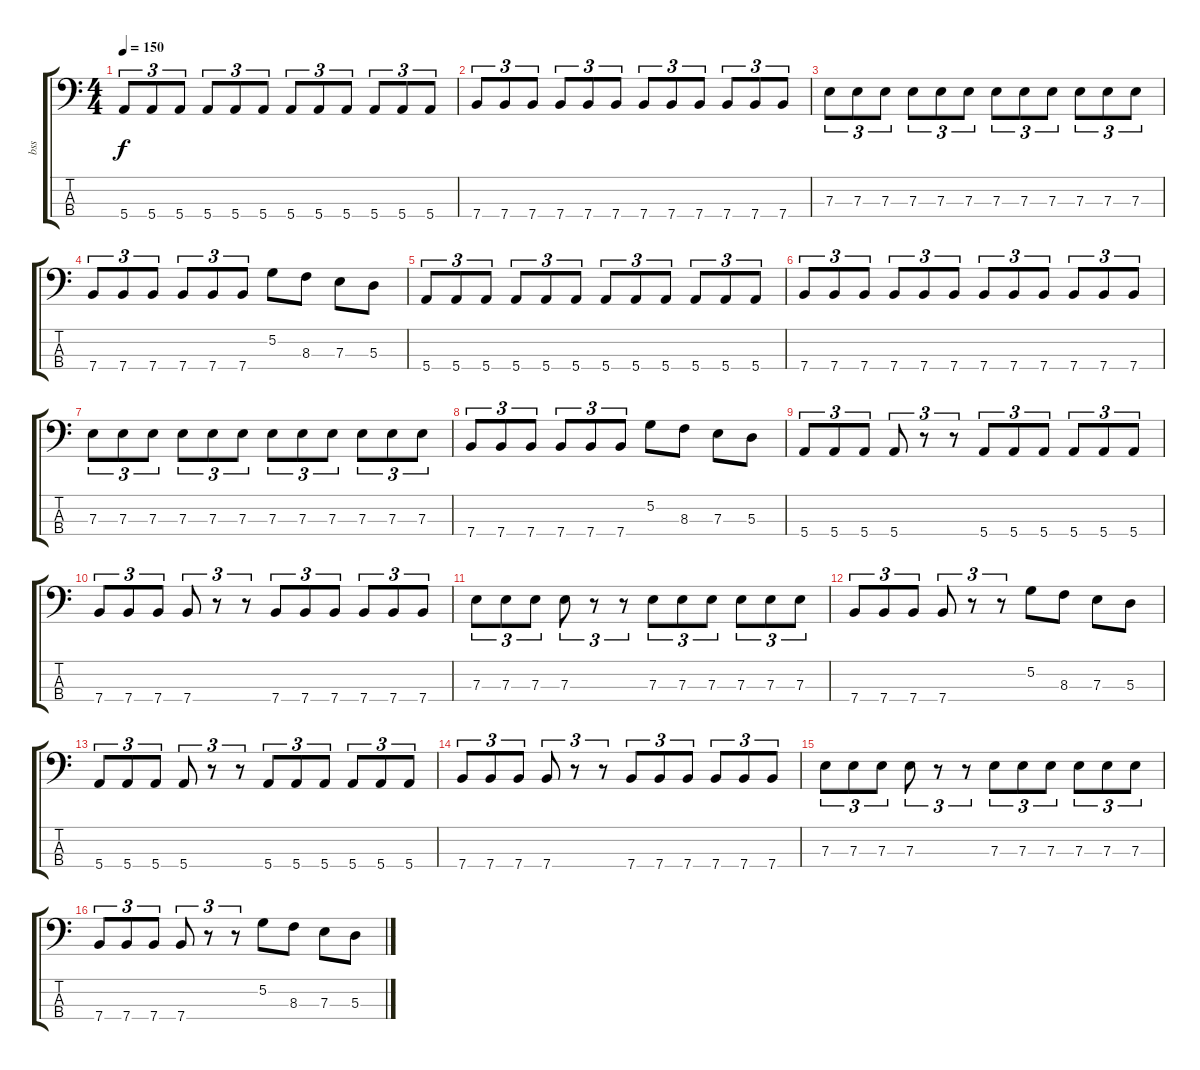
\track ("bss" "bss") {instrument electricbasspick}
\staff {score tabs}
\tuning (G2 D2 A1 E1) {hide}
\ts (4 4)
\tempo 150
\clef f4
\ks c
5.4.8{tu (3 2) dy f} 5.4.8{tu (3 2)} 5.4.8{tu (3 2)} 5.4.8{tu (3 2)} 5.4.8{tu (3 2)} 5.4.8{tu (3 2)} 5.4.8{tu (3 2)} 5.4.8{tu (3 2)} 5.4.8{tu (3 2)} 5.4.8{tu (3 2)} 5.4.8{tu (3 2)} 5.4.8{tu (3 2)} |
7.4.8{tu (3 2)} 7.4.8{tu (3 2)} 7.4.8{tu (3 2)} 7.4.8{tu (3 2)} 7.4.8{tu (3 2)} 7.4.8{tu (3 2)} 7.4.8{tu (3 2)} 7.4.8{tu (3 2)} 7.4.8{tu (3 2)} 7.4.8{tu (3 2)} 7.4.8{tu (3 2)} 7.4.8{tu (3 2)} |
7.3.8{tu (3 2)} 7.3.8{tu (3 2)} 7.3.8{tu (3 2)} 7.3.8{tu (3 2)} 7.3.8{tu (3 2)} 7.3.8{tu (3 2)} 7.3.8{tu (3 2)} 7.3.8{tu (3 2)} 7.3.8{tu (3 2)} 7.3.8{tu (3 2)} 7.3.8{tu (3 2)} 7.3.8{tu (3 2)} |
7.4.8{tu (3 2)} 7.4.8{tu (3 2)} 7.4.8{tu (3 2)} 7.4.8{tu (3 2)} 7.4.8{tu (3 2)} 7.4.8{tu (3 2)} 5.2.8 8.3.8 7.3.8 5.3.8 |
5.4.8{tu (3 2)} 5.4.8{tu (3 2)} 5.4.8{tu (3 2)} 5.4.8{tu (3 2)} 5.4.8{tu (3 2)} 5.4.8{tu (3 2)} 5.4.8{tu (3 2)} 5.4.8{tu (3 2)} 5.4.8{tu (3 2)} 5.4.8{tu (3 2)} 5.4.8{tu (3 2)} 5.4.8{tu (3 2)} |
7.4.8{tu (3 2)} 7.4.8{tu (3 2)} 7.4.8{tu (3 2)} 7.4.8{tu (3 2)} 7.4.8{tu (3 2)} 7.4.8{tu (3 2)} 7.4.8{tu (3 2)} 7.4.8{tu (3 2)} 7.4.8{tu (3 2)} 7.4.8{tu (3 2)} 7.4.8{tu (3 2)} 7.4.8{tu (3 2)} |
7.3.8{tu (3 2)} 7.3.8{tu (3 2)} 7.3.8{tu (3 2)} 7.3.8{tu (3 2)} 7.3.8{tu (3 2)} 7.3.8{tu (3 2)} 7.3.8{tu (3 2)} 7.3.8{tu (3 2)} 7.3.8{tu (3 2)} 7.3.8{tu (3 2)} 7.3.8{tu (3 2)} 7.3.8{tu (3 2)} |
7.4.8{tu (3 2)} 7.4.8{tu (3 2)} 7.4.8{tu (3 2)} 7.4.8{tu (3 2)} 7.4.8{tu (3 2)} 7.4.8{tu (3 2)} 5.2.8 8.3.8 7.3.8 5.3.8 |
5.4.8{tu (3 2)} 5.4.8{tu (3 2)} 5.4.8{tu (3 2)} 5.4.8{tu (3 2)} r.8{tu (3 2)} r.8{tu (3 2)} 5.4.8{tu (3 2)} 5.4.8{tu (3 2)} 5.4.8{tu (3 2)} 5.4.8{tu (3 2)} 5.4.8{tu (3 2)} 5.4.8{tu (3 2)} |
7.4.8{tu (3 2)} 7.4.8{tu (3 2)} 7.4.8{tu (3 2)} 7.4.8{tu (3 2)} r.8{tu (3 2)} r.8{tu (3 2)} 7.4.8{tu (3 2)} 7.4.8{tu (3 2)} 7.4.8{tu (3 2)} 7.4.8{tu (3 2)} 7.4.8{tu (3 2)} 7.4.8{tu (3 2)} |
7.3.8{tu (3 2)} 7.3.8{tu (3 2)} 7.3.8{tu (3 2)} 7.3.8{tu (3 2)} r.8{tu (3 2)} r.8{tu (3 2)} 7.3.8{tu (3 2)} 7.3.8{tu (3 2)} 7.3.8{tu (3 2)} 7.3.8{tu (3 2)} 7.3.8{tu (3 2)} 7.3.8{tu (3 2)} |
7.4.8{tu (3 2)} 7.4.8{tu (3 2)} 7.4.8{tu (3 2)} 7.4.8{tu (3 2)} r.8{tu (3 2)} r.8{tu (3 2)} 5.2.8 8.3.8 7.3.8 5.3.8 |
5.4.8{tu (3 2)} 5.4.8{tu (3 2)} 5.4.8{tu (3 2)} 5.4.8{tu (3 2)} r.8{tu (3 2)} r.8{tu (3 2)} 5.4.8{tu (3 2)} 5.4.8{tu (3 2)} 5.4.8{tu (3 2)} 5.4.8{tu (3 2)} 5.4.8{tu (3 2)} 5.4.8{tu (3 2)} |
7.4.8{tu (3 2)} 7.4.8{tu (3 2)} 7.4.8{tu (3 2)} 7.4.8{tu (3 2)} r.8{tu (3 2)} r.8{tu (3 2)} 7.4.8{tu (3 2)} 7.4.8{tu (3 2)} 7.4.8{tu (3 2)} 7.4.8{tu (3 2)} 7.4.8{tu (3 2)} 7.4.8{tu (3 2)} |
7.3.8{tu (3 2)} 7.3.8{tu (3 2)} 7.3.8{tu (3 2)} 7.3.8{tu (3 2)} r.8{tu (3 2)} r.8{tu (3 2)} 7.3.8{tu (3 2)} 7.3.8{tu (3 2)} 7.3.8{tu (3 2)} 7.3.8{tu (3 2)} 7.3.8{tu (3 2)} 7.3.8{tu (3 2)} |
7.4.8{tu (3 2)} 7.4.8{tu (3 2)} 7.4.8{tu (3 2)} 7.4.8{tu (3 2)} r.8{tu (3 2)} r.8{tu (3 2)} 5.2.8 8.3.8 7.3.8 5.3.8
